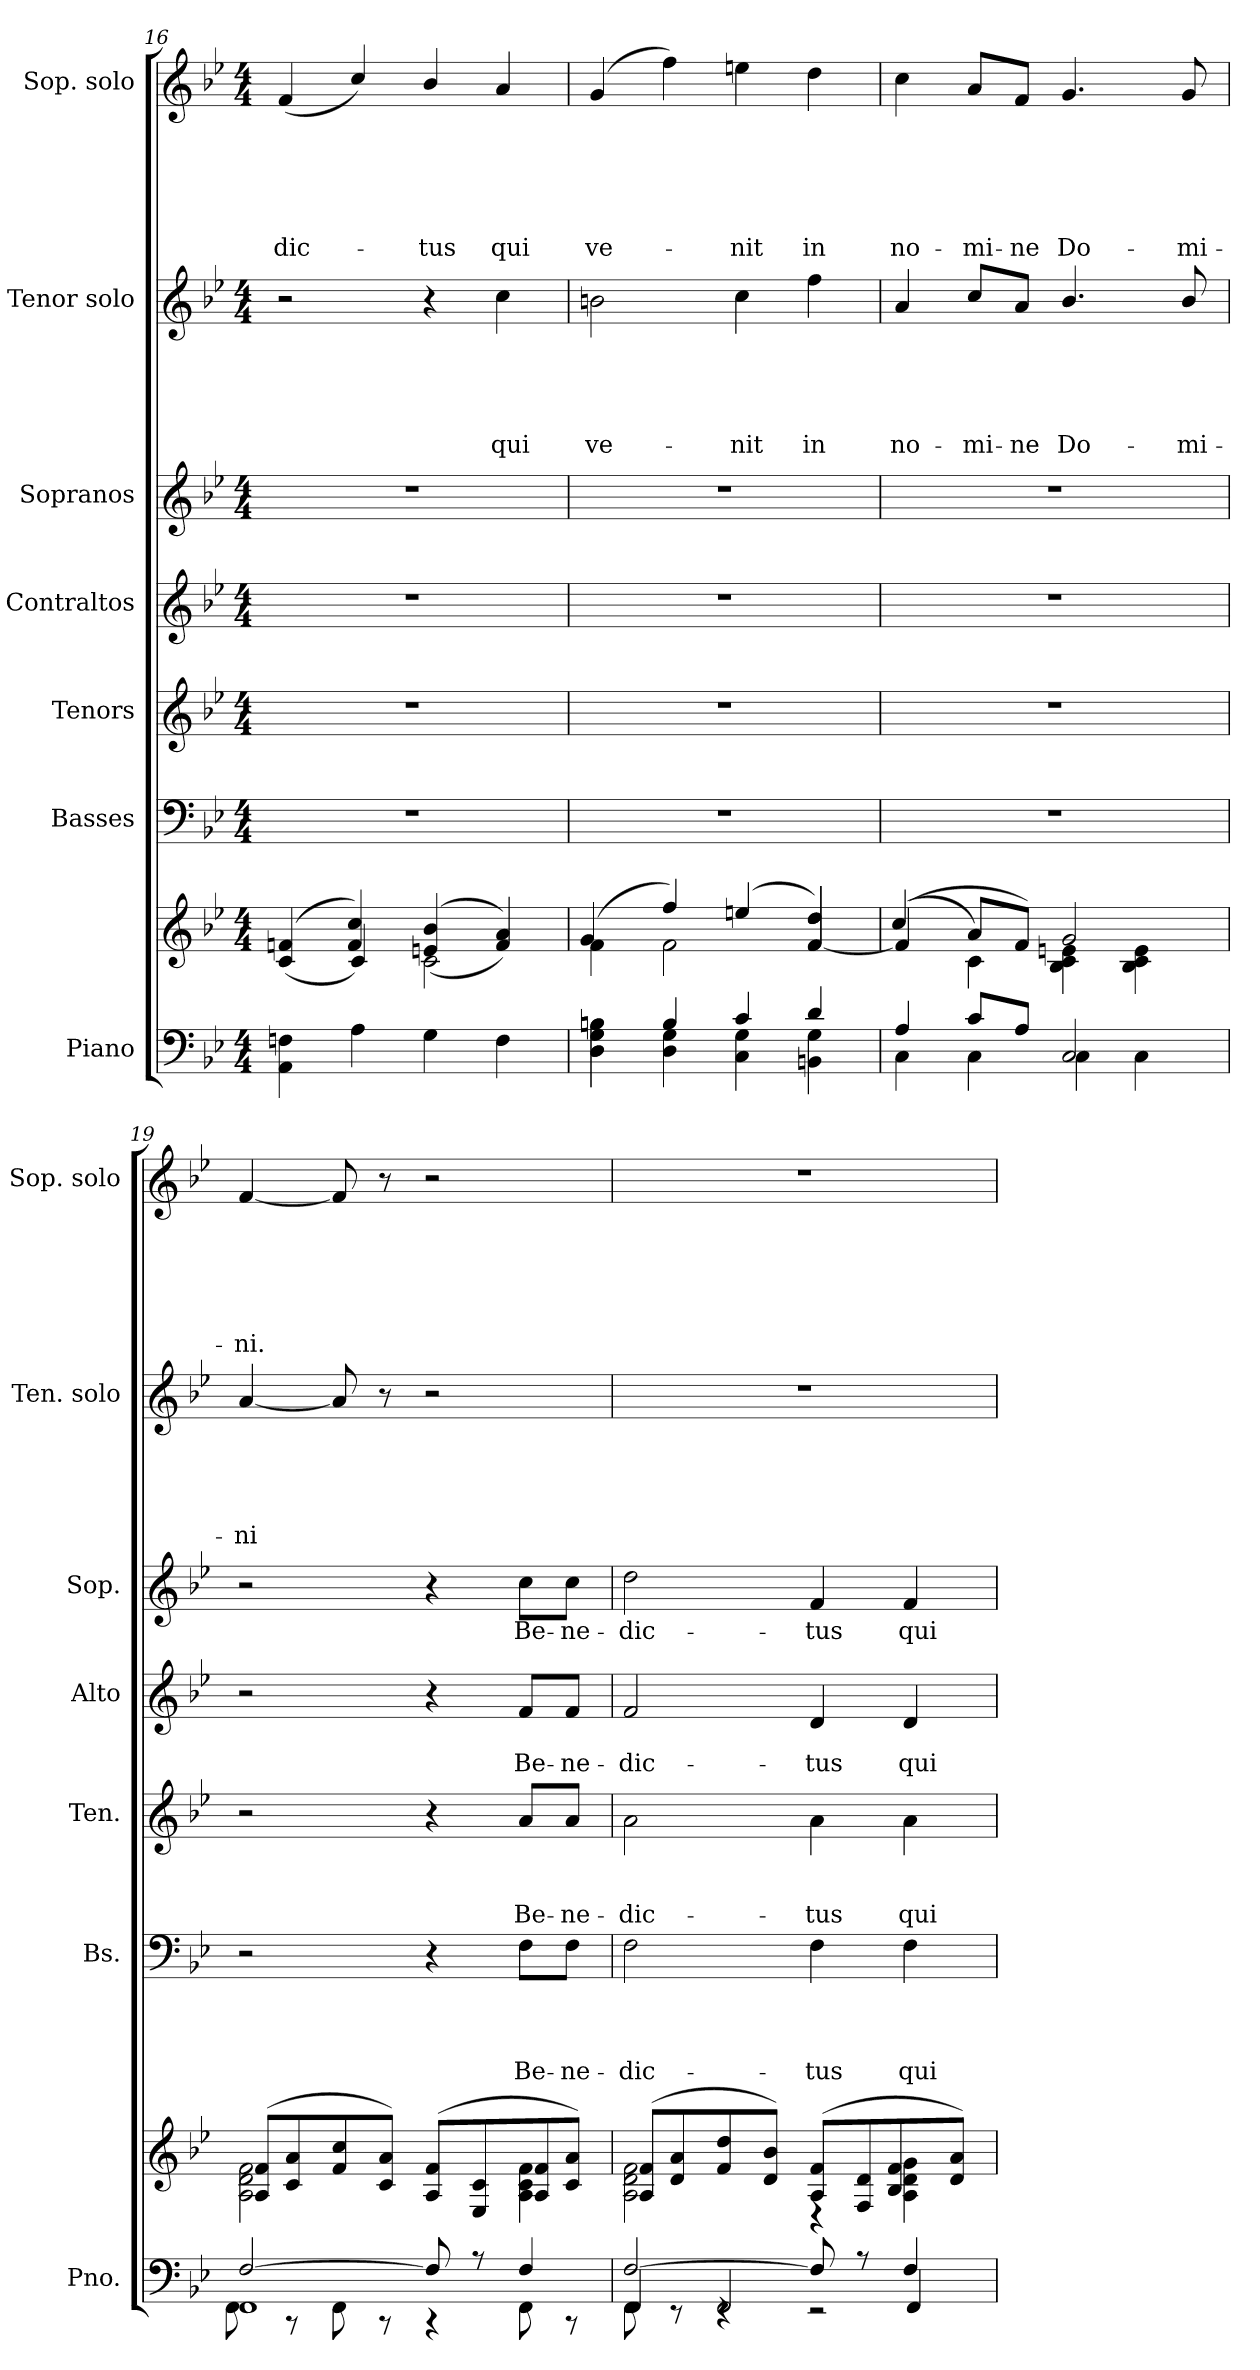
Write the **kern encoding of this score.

**kern	**kern	**kern	**text	**text	**text	**text	**kern	**text	**text	**text	**kern	**text	**text	**kern	**text	**kern	**text	**text	**text	**text	**text	**kern	**text	**text	**text	**text	**text	**text
*part7	*part7	*part6	*part6	*part6	*part6	*part6	*part5	*part5	*part5	*part5	*part4	*part4	*part4	*part3	*part3	*part2	*part2	*part2	*part2	*part2	*part2	*part1	*part1	*part1	*part1	*part1	*part1	*part1
*staff8	*staff7	*staff6	*staff6	*staff6	*staff6	*staff6	*staff5	*staff5	*staff5	*staff5	*staff4	*staff4	*staff4	*staff3	*staff3	*staff2	*staff2	*staff2	*staff2	*staff2	*staff2	*staff1	*staff1	*staff1	*staff1	*staff1	*staff1	*staff1
*I"Piano	*	*I"Basses	*	*	*	*	*I"Tenors	*	*	*	*I"Contraltos	*	*	*I"Sopranos	*	*I"Tenor solo	*	*	*	*	*	*I"Sop. solo	*	*	*	*	*	*
*I'Pno.	*	*I'Bs.	*	*	*	*	*I'Ten.	*	*	*	*I'Alto	*	*	*I'Sop.	*	*I'Ten. solo	*	*	*	*	*	*I'Sop. solo	*	*	*	*	*	*
*clefF4	*clefG2	*clefF4	*	*	*	*	*clefG2	*	*	*	*clefG2	*	*	*clefG2	*	*clefG2	*	*	*	*	*	*clefG2	*	*	*	*	*	*
*	*	*	*	*	*	*	*ITrd7c12	*	*	*	*	*	*	*	*	*ITrd7c12	*	*	*	*	*	*	*	*	*	*	*	*
*k[b-e-]	*k[b-e-]	*k[b-e-]	*	*	*	*	*k[b-e-]	*	*	*	*k[b-e-]	*	*	*k[b-e-]	*	*k[b-e-]	*	*	*	*	*	*k[b-e-]	*	*	*	*	*	*
*B-:	*B-:	*B-:	*	*	*	*	*B-:	*	*	*	*B-:	*	*	*B-:	*	*B-:	*	*	*	*	*	*B-:	*	*	*	*	*	*
*M4/4	*M4/4	*M4/4	*	*	*	*	*M4/4	*	*	*	*M4/4	*	*	*M4/4	*	*M4/4	*	*	*	*	*	*M4/4	*	*	*	*	*	*
=16	=16	=16	=16	=16	=16	=16	=16	=16	=16	=16	=16	=16	=16	=16	=16	=16	=16	=16	=16	=16	=16	=16	=16	=16	=16	=16	=16	=16
*^	*^	*	*	*	*	*	*	*	*	*	*	*	*	*	*	*	*	*	*	*	*	*	*	*	*	*	*	*
*	*^	*	*^	*	*	*	*	*	*	*	*	*	*	*	*	*	*	*	*	*	*	*	*	*	*	*	*	*	*	*
!	!	!	!	!	!	!	!	!	!	!	!	!	!	!	!	!	!	!	!	!	!	!	!	!	!	!	!	!	!	!	!	!LO:LY:b
4AA\ 4Fni\	1ryy	1ryy	1ryy	4ryy	(>(<4c/ 4fni/	1r	.	.	.	.	1r	.	.	.	1r	.	.	1r	.	2r	.	.	.	.	.	(<4f/	.	.	.	.	.	-dic-
4A\	.	.	.	4c/	4f/ 4cc/))	.	.	.	.	.	.	.	.	.	.	.	.	.	.	.	.	.	.	.	.	4cc/)	.	.	.	.	.	.
!	!	!	!	!	!	!	!	!	!	!	!	!	!	!	!	!	!	!	!	!	!	!	!	!	!	!	!	!	!	!	!	!LO:LY:b
4G\	.	.	.	2c\	(>(>4en/ 4b-/	.	.	.	.	.	.	.	.	.	.	.	.	.	.	4r	.	.	.	.	.	4b-/	.	.	.	.	.	-tus
!	!	!	!	!	!	!	!	!	!	!	!	!	!	!	!	!	!	!	!	!	!	!	!	!	!LO:LY:b	!	!	!	!	!	!	!LO:LY:b
4F\	.	.	.	.	4f/ 4a/))	.	.	.	.	.	.	.	.	.	.	.	.	.	.	4c\	.	.	.	.	qui	4a/	.	.	.	.	.	qui
=17	=17	=17	=17	=17	=17	=17	=17	=17	=17	=17	=17	=17	=17	=17	=17	=17	=17	=17	=17	=17	=17	=17	=17	=17	=17	=17	=17	=17	=17	=17	=17	=17
!	!	!	!	!	!	!	!	!	!	!	!	!	!	!	!	!	!	!	!	!	!	!	!	!	!LO:LY:b	!	!	!	!	!	!	!LO:LY:b
4D\ 4G\ 4Bn\	4D\ 4G\ 4Bn\	1ryy	1ryy	4f\	(>4g/	1r	.	.	.	.	1r	.	.	.	1r	.	.	1r	.	2Bn\	.	.	.	.	ve-	(>4g/	.	.	.	.	.	ve-
4B/	4D\ 4G\	.	.	2f\	4ff/)	.	.	.	.	.	.	.	.	.	.	.	.	.	.	.	.	.	.	.	.	4ff\)	.	.	.	.	.	.
!	!	!	!	!	!	!	!	!	!	!	!	!	!	!	!	!	!	!	!	!	!	!	!	!	!LO:LY:b	!	!	!	!	!	!	!LO:LY:b
4c/	4C\ 4G\	.	.	.	(>4een/	.	.	.	.	.	.	.	.	.	.	.	.	.	.	4c\	.	.	.	.	-nit	4een\	.	.	.	.	.	-nit
!	!	!	!	!	!	!	!	!	!	!	!	!	!	!	!	!	!	!	!	!	!	!	!	!	!LO:LY:b	!	!	!	!	!	!	!LO:LY:b
4d/	4BBn\ 4G\	.	.	[<4f/ 4dd/	4f/ 4dd/)	.	.	.	.	.	.	.	.	.	.	.	.	.	.	4f\	.	.	.	.	in	4dd\	.	.	.	.	.	in
!!LO:PB:g=z
=18	=18	=18	=18	=18	=18	=18	=18	=18	=18	=18	=18	=18	=18	=18	=18	=18	=18	=18	=18	=18	=18	=18	=18	=18	=18	=18	=18	=18	=18	=18	=18	=18
!	!	!	!	!	!	!	!	!	!	!	!	!	!	!	!	!	!	!	!	!	!	!	!	!	!LO:LY:b	!	!	!	!	!	!	!LO:LY:b
4A/	4C\	1ryy	1ryy	(<4f/]	(>4cc/	1r	.	.	.	.	1r	.	.	.	1r	.	.	1r	.	4A/	.	.	.	.	no-	4cc\	.	.	.	.	.	no-
!	!	!	!	!	!	!	!	!	!	!	!	!	!	!	!	!	!	!	!	!	!	!	!	!	!LO:LY:b	!	!	!	!	!	!	!LO:LY:b
8c/L	4C\	.	.	4c\)	8a/L	.	.	.	.	.	.	.	.	.	.	.	.	.	.	8c/L	.	.	.	.	-mi-	8a/L	.	.	.	.	.	-mi-
!	!	!	!	!	!	!	!	!	!	!	!	!	!	!	!	!	!	!	!	!	!	!	!	!	!LO:LY:b	!	!	!	!	!	!	!LO:LY:b
8A/J	.	.	.	.	8f/J)	.	.	.	.	.	.	.	.	.	.	.	.	.	.	8A/J	.	.	.	.	-ne	8f/J	.	.	.	.	.	-ne
!	!	!	!	!	!	!	!	!	!	!	!	!	!	!	!	!	!	!	!	!	!	!	!	!	!LO:LY:b	!	!	!	!	!	!	!LO:LY:b
2C/	4C\	.	.	2g/	4B-i\ 4c\ 4en\	.	.	.	.	.	.	.	.	.	.	.	.	.	.	4.B-i/	.	.	.	.	Do-	4.g/	.	.	.	.	.	Do-
.	4C\	.	.	.	4B-\ 4c\ 4e\	.	.	.	.	.	.	.	.	.	.	.	.	.	.	.	.	.	.	.	.	.	.	.	.	.	.	.
!	!	!	!	!	!	!	!	!	!	!	!	!	!	!	!	!	!	!	!	!	!	!	!	!	!LO:LY:b	!	!	!	!	!	!	!LO:LY:b
.	.	.	.	.	.	.	.	.	.	.	.	.	.	.	.	.	.	.	.	8B-/	.	.	.	.	-mi-	8g/	.	.	.	.	.	-mi-
=19	=19	=19	=19	=19	=19	=19	=19	=19	=19	=19	=19	=19	=19	=19	=19	=19	=19	=19	=19	=19	=19	=19	=19	=19	=19	=19	=19	=19	=19	=19	=19	=19
!	!	!	!	!	!	!	!	!	!	!	!	!	!	!	!	!	!	!	!	!	!	!	!	!	!LO:LY:b	!	!	!	!	!	!	!LO:LY:b
[>2F/	1FF	8FF\	1ryy	2A\ 2d\ 2f\	(>8A/ 8f/L	2r	.	.	.	.	2r	.	.	.	2r	.	.	2r	.	[<4A/	.	.	.	.	-ni	[<4f/	.	.	.	.	.	-ni.
.	.	8rCC	.	.	8c/ 8a/	.	.	.	.	.	.	.	.	.	.	.	.	.	.	.	.	.	.	.	.	.	.	.	.	.	.	.
.	.	8FF\	.	.	8f/ 8cc/	.	.	.	.	.	.	.	.	.	.	.	.	.	.	8A/]	.	.	.	.	.	8f/]	.	.	.	.	.	.
.	.	8rCC	.	.	8c/ 8a/J)	.	.	.	.	.	.	.	.	.	.	.	.	.	.	8r	.	.	.	.	.	8r	.	.	.	.	.	.
8F/]	.	4rCC	.	4ryy	(>8A/ 8f/L	4r	.	.	.	.	4r	.	.	.	4r	.	.	4r	.	2r	.	.	.	.	.	2r	.	.	.	.	.	.
8rA	.	.	.	.	8E-/ 8c/	.	.	.	.	.	.	.	.	.	.	.	.	.	.	.	.	.	.	.	.	.	.	.	.	.	.	.
!	!	!	!	!	!	!	!	!	!	!LO:LY:b	!	!	!	!LO:LY:b	!	!	!LO:LY:b	!	!LO:LY:b	!	!	!	!	!	!	!	!	!	!	!	!	!
4F/	.	8FF\	.	4A\ 4c\ 4f\	8A/ 8f/	8F\L	.	.	.	Be-	8A/L	.	.	Be-	8f/L	.	Be-	8cc\L	Be-	.	.	.	.	.	.	.	.	.	.	.	.	.
!	!	!	!	!	!	!	!	!	!	!LO:LY:b	!	!	!	!LO:LY:b	!	!	!LO:LY:b	!	!LO:LY:b	!	!	!	!	!	!	!	!	!	!	!	!	!
.	.	8rCC	.	.	8c/ 8a/J)	8F\J	.	.	.	-ne-	8A/J	.	.	-ne-	8f/J	.	-ne-	8cc\J	-ne-	.	.	.	.	.	.	.	.	.	.	.	.	.
=20	=20	=20	=20	=20	=20	=20	=20	=20	=20	=20	=20	=20	=20	=20	=20	=20	=20	=20	=20	=20	=20	=20	=20	=20	=20	=20	=20	=20	=20	=20	=20	=20
!	!	!	!	!	!	!	!	!	!	!LO:LY:b	!	!	!	!LO:LY:b	!	!	!LO:LY:b	!	!LO:LY:b	!	!	!	!	!	!	!	!	!	!	!	!	!
[>2F/	4FF/	8FF\	1ryy	2A\ 2d\ 2f\	(>8A/ 8f/L	2F\	.	.	.	-dic-	2A\	.	.	-dic-	2f/	.	-dic-	2dd\	-dic-	1r	.	.	.	.	.	1r	.	.	.	.	.	.
.	.	8rEE	.	.	8d/ 8a/	.	.	.	.	.	.	.	.	.	.	.	.	.	.	.	.	.	.	.	.	.	.	.	.	.	.	.
.	2FF/	4rEE	.	.	8f/ 8dd/	.	.	.	.	.	.	.	.	.	.	.	.	.	.	.	.	.	.	.	.	.	.	.	.	.	.	.
.	.	.	.	.	8d/ 8b-/J)	.	.	.	.	.	.	.	.	.	.	.	.	.	.	.	.	.	.	.	.	.	.	.	.	.	.	.
!	!	!	!	!	!	!	!	!	!	!LO:LY:b	!	!	!	!LO:LY:b	!	!	!LO:LY:b	!	!LO:LY:b	!	!	!	!	!	!	!	!	!	!	!	!	!
8F/]	.	2rEE	.	4rD	(>8A/ 8f/L	4F\	.	.	.	-tus	4A\	.	.	-tus	4d/	.	-tus	4f/	-tus	.	.	.	.	.	.	.	.	.	.	.	.	.
8rA	.	.	.	.	8F/ 8d/	.	.	.	.	.	.	.	.	.	.	.	.	.	.	.	.	.	.	.	.	.	.	.	.	.	.	.
!	!	!	!	!	!	!	!	!	!	!LO:LY:b	!	!	!	!LO:LY:b	!	!	!LO:LY:b	!	!LO:LY:b	!	!	!	!	!	!	!	!	!	!	!	!	!
4F/	4FF/	.	.	4A\ 4d\ 4g\	8B-/ 8f/	4F\	.	.	.	qui	4A\	.	.	qui	4d/	.	qui	4f/	qui	.	.	.	.	.	.	.	.	.	.	.	.	.
.	.	.	.	.	8d/ 8a/J)	.	.	.	.	.	.	.	.	.	.	.	.	.	.	.	.	.	.	.	.	.	.	.	.	.	.	.
*v	*v	*v	*	*	*	*	*	*	*	*	*	*	*	*	*	*	*	*	*	*	*	*	*	*	*	*	*	*	*	*	*	*
*	*v	*v	*v	*	*	*	*	*	*	*	*	*	*	*	*	*	*	*	*	*	*	*	*	*	*	*	*	*	*	*
=	=	=	=	=	=	=	=	=	=	=	=	=	=	=	=	=	=	=	=	=	=	=	=	=	=	=	=	=
*-	*-	*-	*-	*-	*-	*-	*-	*-	*-	*-	*-	*-	*-	*-	*-	*-	*-	*-	*-	*-	*-	*-	*-	*-	*-	*-	*-	*-
